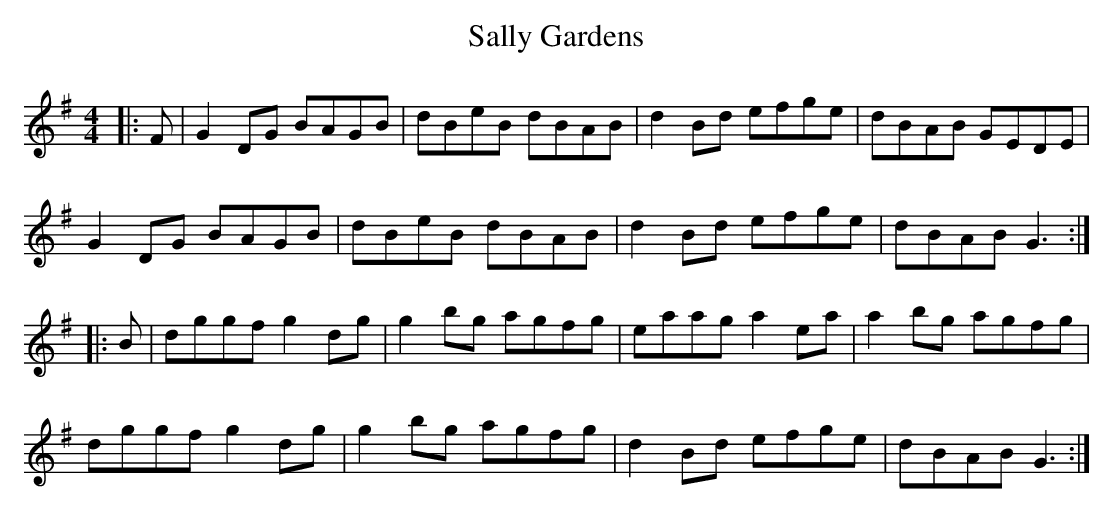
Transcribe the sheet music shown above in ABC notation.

X:1
T:Sally Gardens
M:4/4
L:1/8
K:Gmaj
|: F | G2DG BAGB | dBeB dBAB | d2Bd efge | dBAB GEDE |
G2DG BAGB | dBeB dBAB | d2Bd efge | dBAB G3 :|
|: B | dggf g2dg | g2bg agfg | eaag a2ea | a2bg agfg|
dggf g2dg | g2bg agfg | d2Bd efge | dBAB G3 :|
